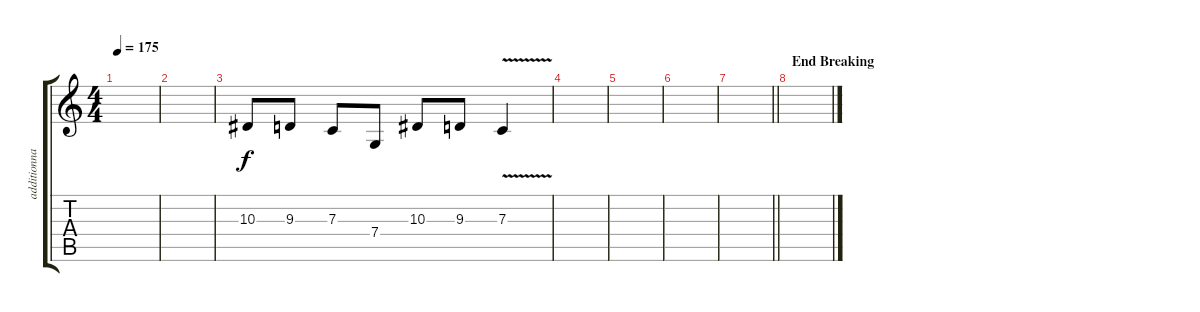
\track ("additionnal guitar" "additionna") {instrument flute}
\staff {score tabs}
\tuning (D4 A3 F3 C3 G2 C2) {hide}
\ts (4 4)
\tempo 175
\clef g2
\ks c
|
|
10.3.8 9.3.8 7.3.8 7.4.8 10.3.8 9.3.8 7.3{v}.4 |
|
|
|
\barLineRight lightlight
|
\section ("" "End Breaking")
